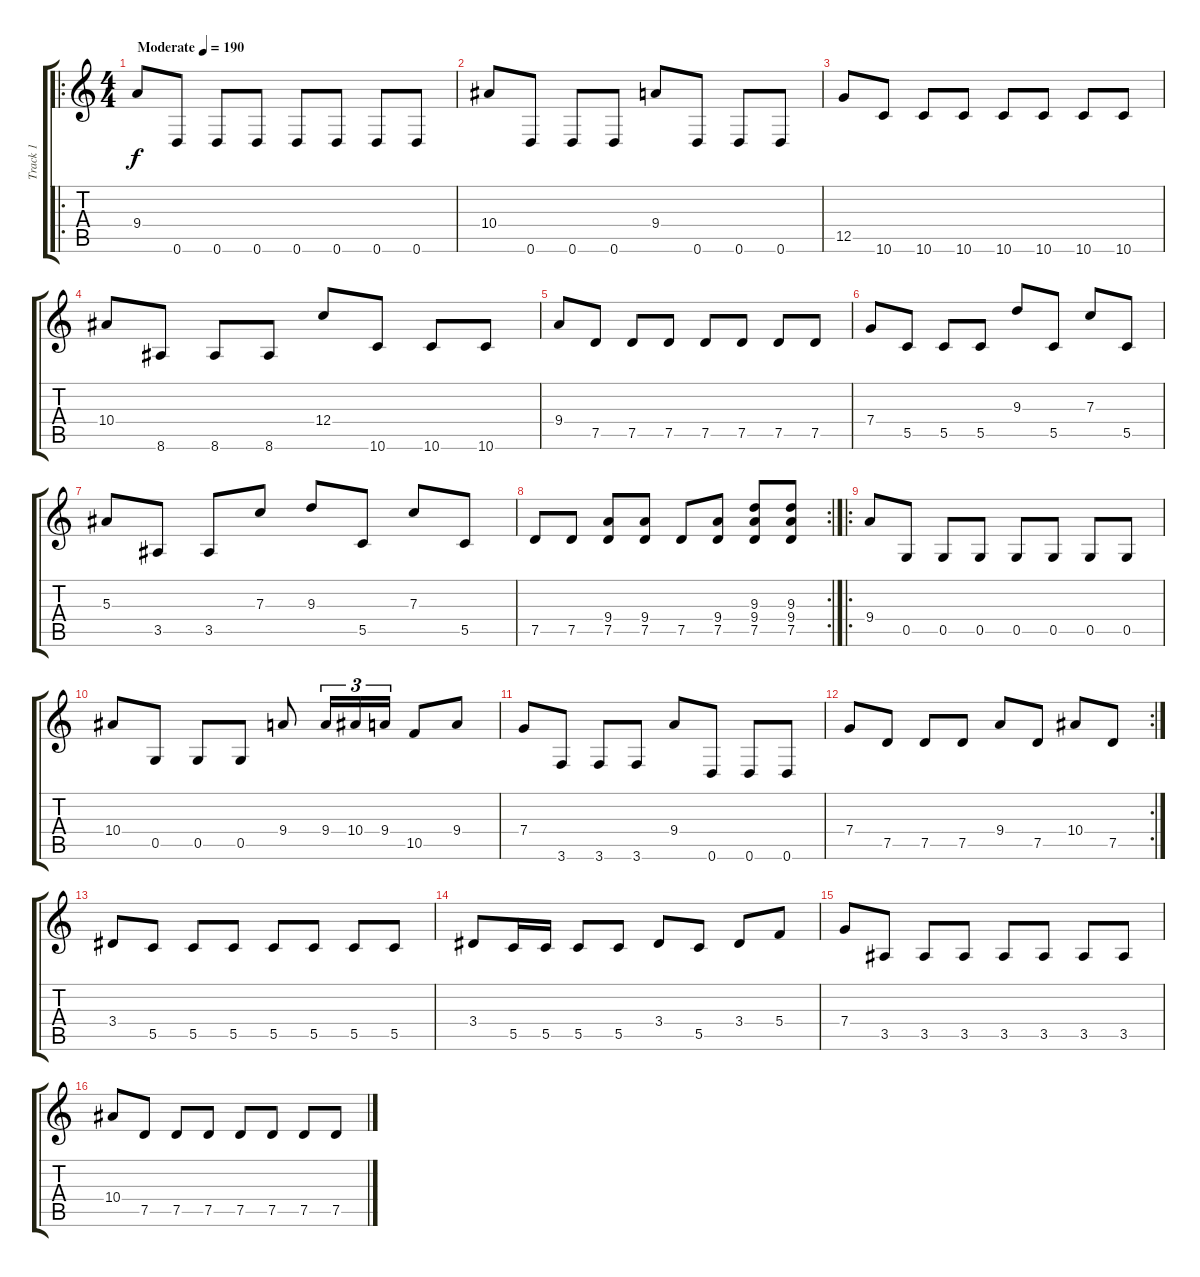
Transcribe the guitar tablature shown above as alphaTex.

\track ("Track 1" "Track 1") {instrument distortionguitar}
\staff {score tabs}
\tuning (D4 A3 F3 C3 G2 D2) {hide}
\ro
\ts (4 4)
\tempo (190 "Moderate")
\clef g2
\ks c
9.4.8{dy f instrument distortionguitar} 0.6.8 0.6.8 0.6.8 0.6.8 0.6.8 0.6.8 0.6.8 |
10.4.8 0.6.8 0.6.8 0.6.8 9.4.8 0.6.8 0.6.8 0.6.8 |
12.5.8 10.6.8 10.6.8 10.6.8 10.6.8 10.6.8 10.6.8 10.6.8 |
10.4.8 8.6.8 8.6.8 8.6.8 12.4.8 10.6.8 10.6.8 10.6.8 |
9.4.8 7.5.8 7.5.8 7.5.8 7.5.8 7.5.8 7.5.8 7.5.8 |
7.4.8 5.5.8 5.5.8 5.5.8 9.3.8 5.5.8 7.3.8 5.5.8 |
5.3.8 3.5.8 3.5.8 7.3.8 9.3.8 5.5.8 7.3.8 5.5.8 |
\rc 2
7.5.8 7.5.8 (9.4 7.5).8 (9.4 7.5).8 7.5.8 (9.4 7.5).8 (9.3 9.4 7.5).8 (9.3 9.4 7.5).8 |
\ro
9.4.8 0.5.8 0.5.8 0.5.8 0.5.8 0.5.8 0.5.8 0.5.8 |
10.4.8 0.5.8 0.5.8 0.5.8 9.4.8 9.4.16{tu (3 2)} 10.4.16{tu (3 2)} 9.4.16{tu (3 2)} 10.5.8 9.4.8 |
7.4.8 3.6.8 3.6.8 3.6.8 9.4.8 0.6.8 0.6.8 0.6.8 |
\rc 2
7.4.8 7.5.8 7.5.8 7.5.8 9.4.8 7.5.8 10.4.8 7.5.8 |
3.4.8 5.5.8 5.5.8 5.5.8 5.5.8 5.5.8 5.5.8 5.5.8 |
3.4.8 5.5.16 5.5.16 5.5.8 5.5.8 3.4.8 5.5.8 3.4.8 5.4.8 |
7.4.8 3.5.8 3.5.8 3.5.8 3.5.8 3.5.8 3.5.8 3.5.8 |
10.4.8 7.5.8 7.5.8 7.5.8 7.5.8 7.5.8 7.5.8 7.5.8
